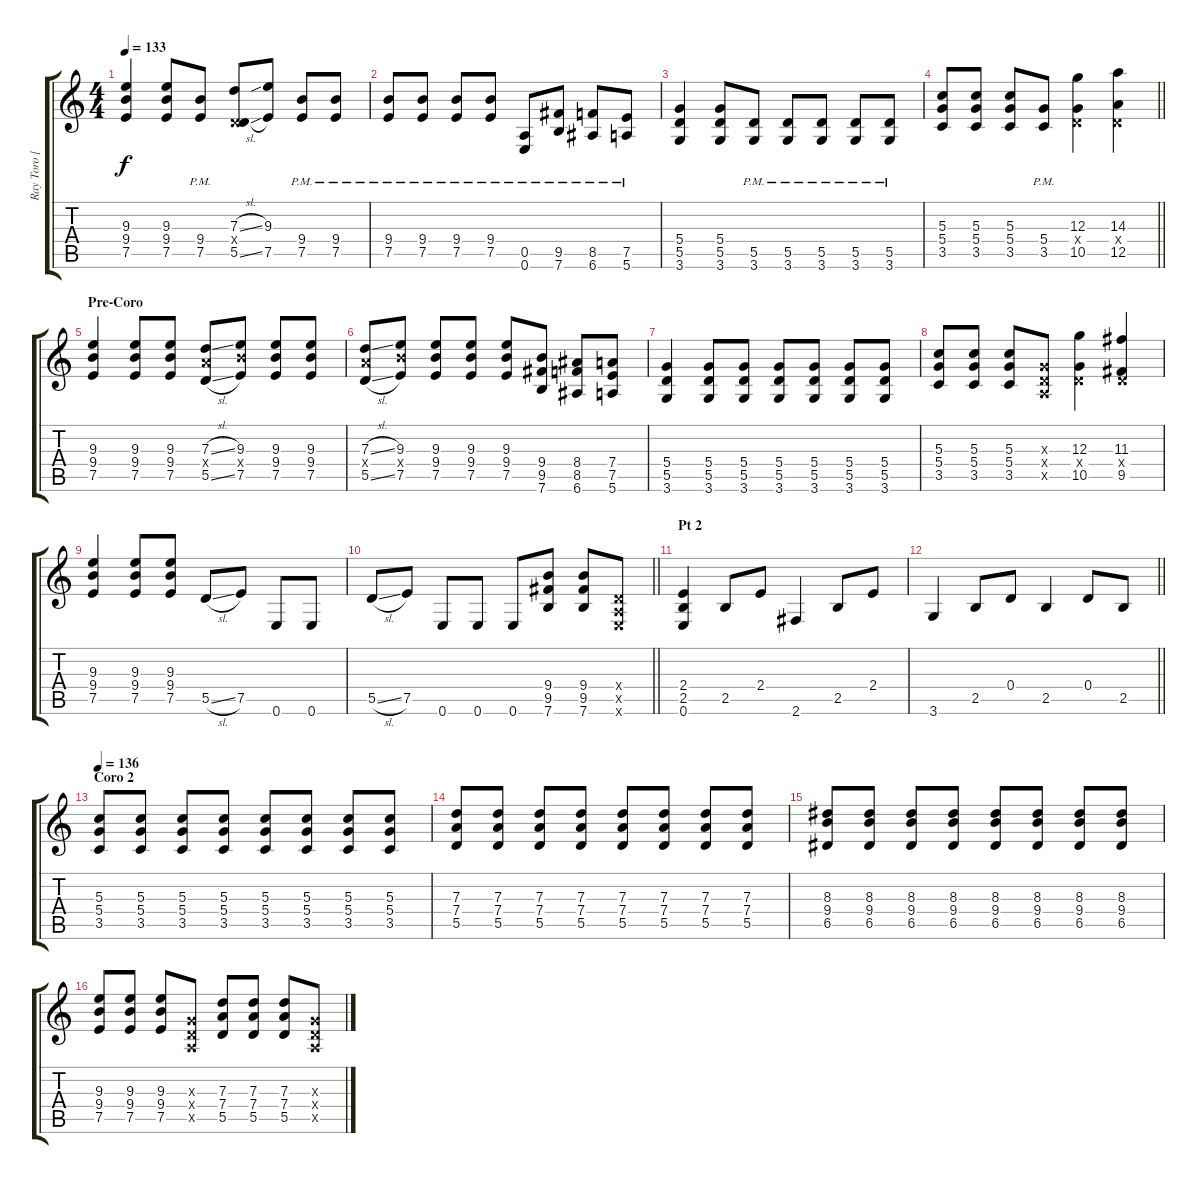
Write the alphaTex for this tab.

\track ("Ray Toro [Guitar]" "Ray Toro [") {instrument distortionguitar}
\staff {score tabs}
\tuning (E4 B3 G3 D3 A2 E2) {hide}
\ts (4 4)
\tempo 133
\clef g2
\ks c
(9.3 9.4 7.5).4{dy f} (9.3 9.4 7.5).8 (9.4{pm} 7.5{pm}).8 (7.3{sl} 0.4{x} 5.5{sl}).8 (9.3 7.5).8 (9.4{pm} 7.5{pm}).8 (9.4{pm} 7.5{pm}).8 |
(9.4{pm} 7.5{pm}).8 (9.4{pm} 7.5{pm}).8 (9.4{pm} 7.5{pm}).8 (9.4{pm} 7.5{pm}).8 (0.5{pm} 0.6{pm}).8 (9.5{pm} 7.6{pm}).8 (8.5{pm} 6.6{pm}).8 (7.5{pm} 5.6{pm}).8 |
(5.4 5.5 3.6).4 (5.4 5.5 3.6).8 (5.5{pm} 3.6{pm}).8 (5.5{pm} 3.6{pm}).8 (5.5{pm} 3.6{pm}).8 (5.5{pm} 3.6{pm}).8 (5.5{pm} 3.6{pm}).8 |
\barLineRight lightlight
(5.3 5.4 3.5).8 (5.3 5.4 3.5).8 (5.3 5.4 3.5).8 (5.4{pm} 3.5{pm}).8 (12.3 0.4{x} 10.5).4 (14.3 0.4{x} 12.5).4 |
\section ("" "Pre-Coro")
(9.3 9.4 7.5).4 (9.3 9.4 7.5).8 (9.3 9.4 7.5).8 (7.3{sl} 7.4{x} 5.5{sl}).8 (9.3 9.4{x} 7.5).8 (9.3 9.4 7.5).8 (9.3 9.4 7.5).8 |
(7.3{sl} 7.4{x} 5.5{sl}).8 (9.3 9.4{x} 7.5).8 (9.3 9.4 7.5).8 (9.3 9.4 7.5).8 (9.3 9.4 7.5).8 (9.4 9.5 7.6).8 (8.4 8.5 6.6).8 (7.4 7.5 5.6).8 |
(5.4 5.5 3.6).4 (5.4 5.5 3.6).8 (5.4 5.5 3.6).8 (5.4 5.5 3.6).8 (5.4 5.5 3.6).8 (5.4 5.5 3.6).8 (5.4 5.5 3.6).8 |
(5.3 5.4 3.5).8 (5.3 5.4 3.5).8 (5.3 5.4 3.5).8 (0.3{x} 0.4{x} 0.5{x}).8 (12.3 0.4{x} 10.5).4 (11.3 0.4{x} 9.5).4 |
(9.3 9.4 7.5).4 (9.3 9.4 7.5).8 (9.3 9.4 7.5).8 5.5{sl}.8 7.5.8 0.6.8 0.6.8 |
\barLineRight lightlight
5.5{sl}.8 7.5.8 0.6.8 0.6.8 0.6.8 (9.4 9.5 7.6).8 (9.4 9.5 7.6).8 (0.4{x} 0.5{x} 0.6{x}).8 |
\section ("" "Pt 2")
(2.4 2.5 0.6).4 2.5.8 2.4.8 2.6.4 2.5.8 2.4.8 |
\barLineRight lightlight
3.6.4 2.5.8 0.4.8 2.5.4 0.4.8 2.5.8 |
\section ("" "Coro 2")
\tempo 136
(5.3 5.4 3.5).8 (5.3 5.4 3.5).8 (5.3 5.4 3.5).8 (5.3 5.4 3.5).8 (5.3 5.4 3.5).8 (5.3 5.4 3.5).8 (5.3 5.4 3.5).8 (5.3 5.4 3.5).8 |
(7.3 7.4 5.5).8 (7.3 7.4 5.5).8 (7.3 7.4 5.5).8 (7.3 7.4 5.5).8 (7.3 7.4 5.5).8 (7.3 7.4 5.5).8 (7.3 7.4 5.5).8 (7.3 7.4 5.5).8 |
(8.3 9.4 6.5).8 (8.3 9.4 6.5).8 (8.3 9.4 6.5).8 (8.3 9.4 6.5).8 (8.3 9.4 6.5).8 (8.3 9.4 6.5).8 (8.3 9.4 6.5).8 (8.3 9.4 6.5).8 |
(9.3 9.4 7.5).8 (9.3 9.4 7.5).8 (9.3 9.4 7.5).8 (0.3{x} 0.4{x} 0.5{x}).8 (7.3 7.4 5.5).8 (7.3 7.4 5.5).8 (7.3 7.4 5.5).8 (0.3{x} 0.4{x} 0.5{x}).8
